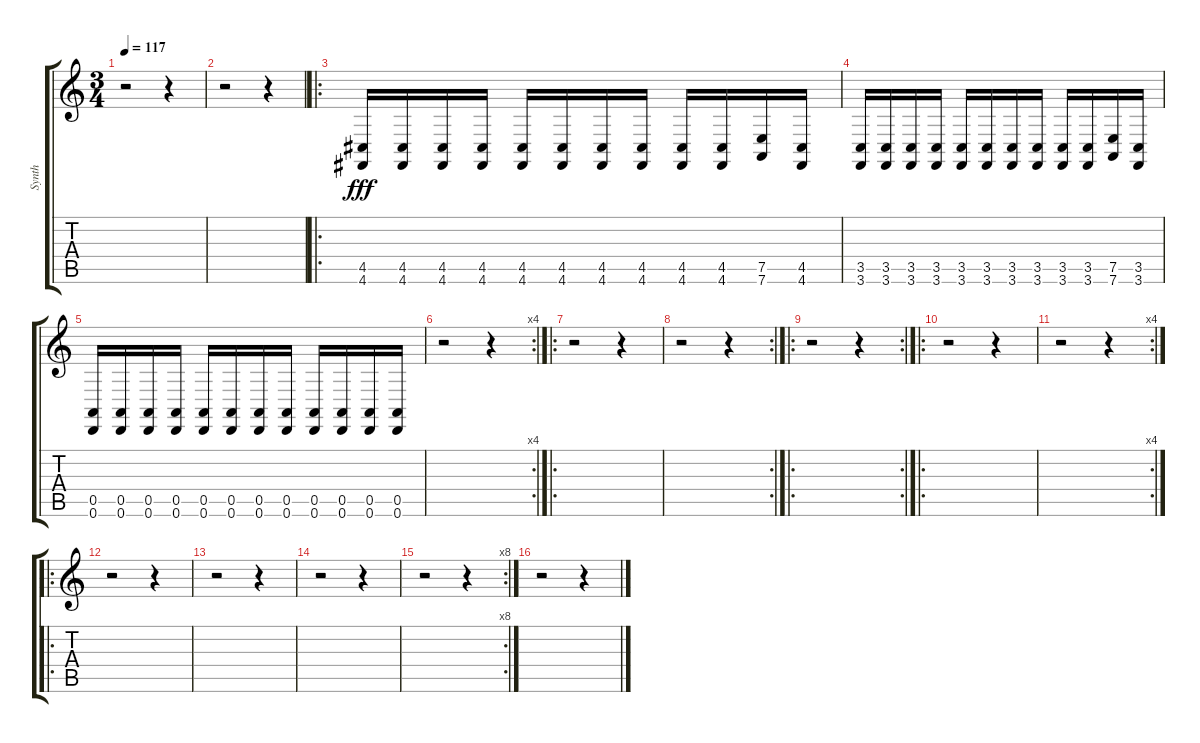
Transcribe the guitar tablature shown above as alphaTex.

\track ("Synth" "Synth") {instrument choiraahs}
\staff {score tabs}
\tuning (E4 B3 G3 D3 A2 D2) {hide}
\ts (3 4)
\tempo 117
\clef g2
\ks c
r.2{dy fff} r.4 |
r.2 r.4 |
\ro
(4.5 4.6).16 (4.5 4.6).16 (4.5 4.6).16 (4.5 4.6).16 (4.5 4.6).16 (4.5 4.6).16 (4.5 4.6).16 (4.5 4.6).16 (4.5 4.6).16 (4.5 4.6).16 (7.5 7.6).16 (4.5 4.6).16 |
(3.5 3.6).16 (3.5 3.6).16 (3.5 3.6).16 (3.5 3.6).16 (3.5 3.6).16 (3.5 3.6).16 (3.5 3.6).16 (3.5 3.6).16 (3.5 3.6).16 (3.5 3.6).16 (7.5 7.6).16 (3.5 3.6).16 |
(0.5 0.6).16 (0.5 0.6).16 (0.5 0.6).16 (0.5 0.6).16 (0.5 0.6).16 (0.5 0.6).16 (0.5 0.6).16 (0.5 0.6).16 (0.5 0.6).16 (0.5 0.6).16 (0.5 0.6).16 (0.5 0.6).16 |
\rc 4
r.2 r.4 |
\ro
r.2 r.4 |
\rc 2
r.2 r.4 |
\ro
\rc 2
r.2 r.4 |
\ro
r.2 r.4 |
\rc 4
r.2 r.4 |
\ro
r.2 r.4 |
r.2 r.4 |
r.2 r.4 |
\rc 8
r.2 r.4 |
r.2 r.4
